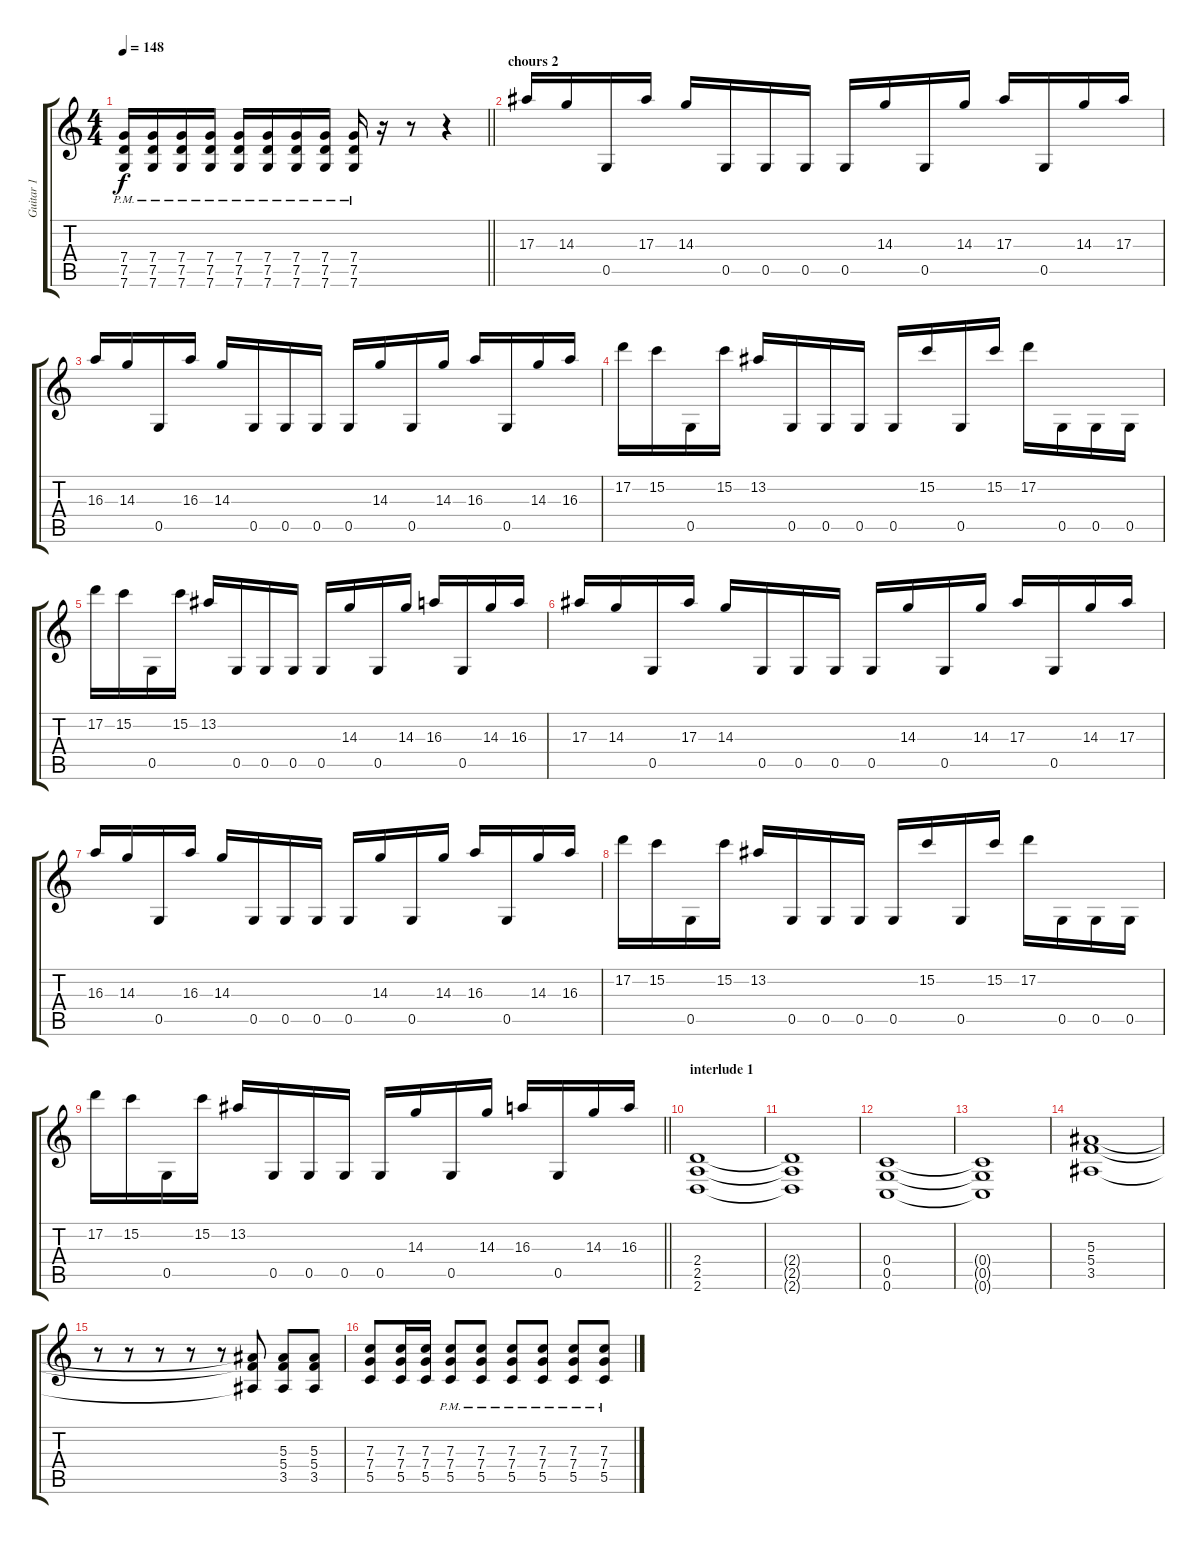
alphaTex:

\track ("Guitar 1" "Guitar 1") {instrument distortionguitar}
\staff {score tabs}
\tuning (D4 A3 F3 C3 G2 C2) {hide}
\ts (4 4)
\tempo 148
\clef g2
\barLineRight lightlight
\ks c
(7.4{pm} 7.5{pm} 7.6{pm}).16{dy f} (7.4{pm} 7.5{pm} 7.6{pm}).16 (7.4{pm} 7.5{pm} 7.6{pm}).16 (7.4{pm} 7.5{pm} 7.6{pm}).16 (7.4{pm} 7.5{pm} 7.6{pm}).16 (7.4{pm} 7.5{pm} 7.6{pm}).16 (7.4{pm} 7.5{pm} 7.6{pm}).16 (7.4{pm} 7.5{pm} 7.6{pm}).16 (7.4{pm} 7.5{pm} 7.6{pm}).16 r.16 r.8 r.4 |
\section ("" "chours 2")
17.3.16 14.3.16 0.5.16 17.3.16 14.3.16 0.5.16 0.5.16 0.5.16 0.5.16 14.3.16 0.5.16 14.3.16 17.3.16 0.5.16 14.3.16 17.3.16 |
16.3.16 14.3.16 0.5.16 16.3.16 14.3.16 0.5.16 0.5.16 0.5.16 0.5.16 14.3.16 0.5.16 14.3.16 16.3.16 0.5.16 14.3.16 16.3.16 |
17.2.16 15.2.16 0.5.16 15.2.16 13.2.16 0.5.16 0.5.16 0.5.16 0.5.16 15.2.16 0.5.16 15.2.16 17.2.16 0.5.16 0.5.16 0.5.16 |
17.2.16 15.2.16 0.5.16 15.2.16 13.2.16 0.5.16 0.5.16 0.5.16 0.5.16 14.3.16 0.5.16 14.3.16 16.3.16 0.5.16 14.3.16 16.3.16 |
17.3.16 14.3.16 0.5.16 17.3.16 14.3.16 0.5.16 0.5.16 0.5.16 0.5.16 14.3.16 0.5.16 14.3.16 17.3.16 0.5.16 14.3.16 17.3.16 |
16.3.16 14.3.16 0.5.16 16.3.16 14.3.16 0.5.16 0.5.16 0.5.16 0.5.16 14.3.16 0.5.16 14.3.16 16.3.16 0.5.16 14.3.16 16.3.16 |
17.2.16 15.2.16 0.5.16 15.2.16 13.2.16 0.5.16 0.5.16 0.5.16 0.5.16 15.2.16 0.5.16 15.2.16 17.2.16 0.5.16 0.5.16 0.5.16 |
\barLineRight lightlight
17.2.16 15.2.16 0.5.16 15.2.16 13.2.16 0.5.16 0.5.16 0.5.16 0.5.16 14.3.16 0.5.16 14.3.16 16.3.16 0.5.16 14.3.16 16.3.16 |
\section ("" "interlude 1")
(2.4 2.5 2.6).1{balance 8} |
(2.4{t} 2.5{t} 2.6{t}).1 |
(0.4 0.5 0.6).1 |
(0.4{t} 0.5{t} 0.6{t}).1 |
(5.3 5.4 3.5).1 |
r.8 r.8 r.8 r.8 r.8 (5.3{t} 5.4{t} 3.5{t}).8 (5.3 5.4 3.5).8 (5.3 5.4 3.5).8 |
(7.3 7.4 5.5).8 (7.3 7.4 5.5).16 (7.3 7.4 5.5).16 (7.3{pm} 7.4{pm} 5.5{pm}).8 (7.3{pm} 7.4{pm} 5.5{pm}).8 (7.3{pm} 7.4{pm} 5.5{pm}).8 (7.3{pm} 7.4{pm} 5.5{pm}).8 (7.3{pm} 7.4{pm} 5.5{pm}).8 (7.3{pm} 7.4{pm} 5.5{pm}).8
